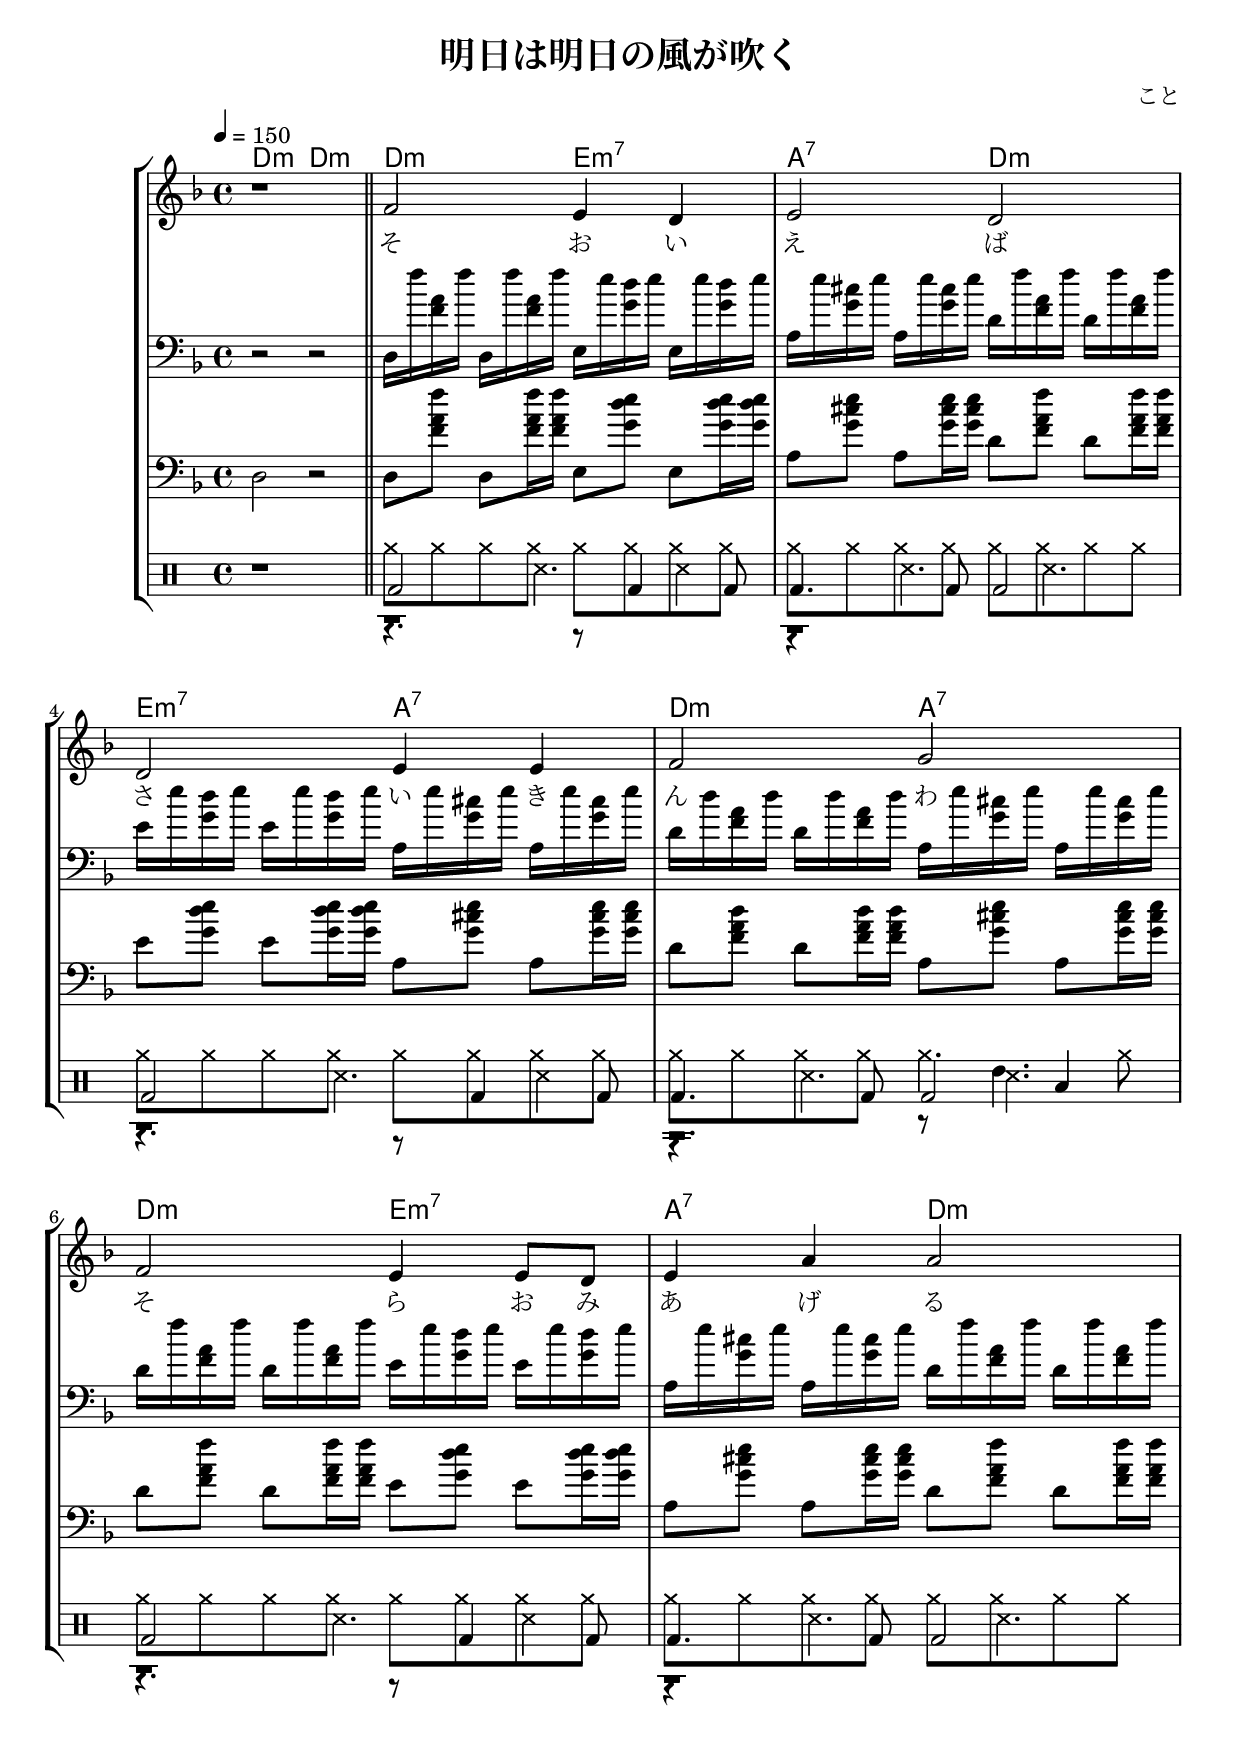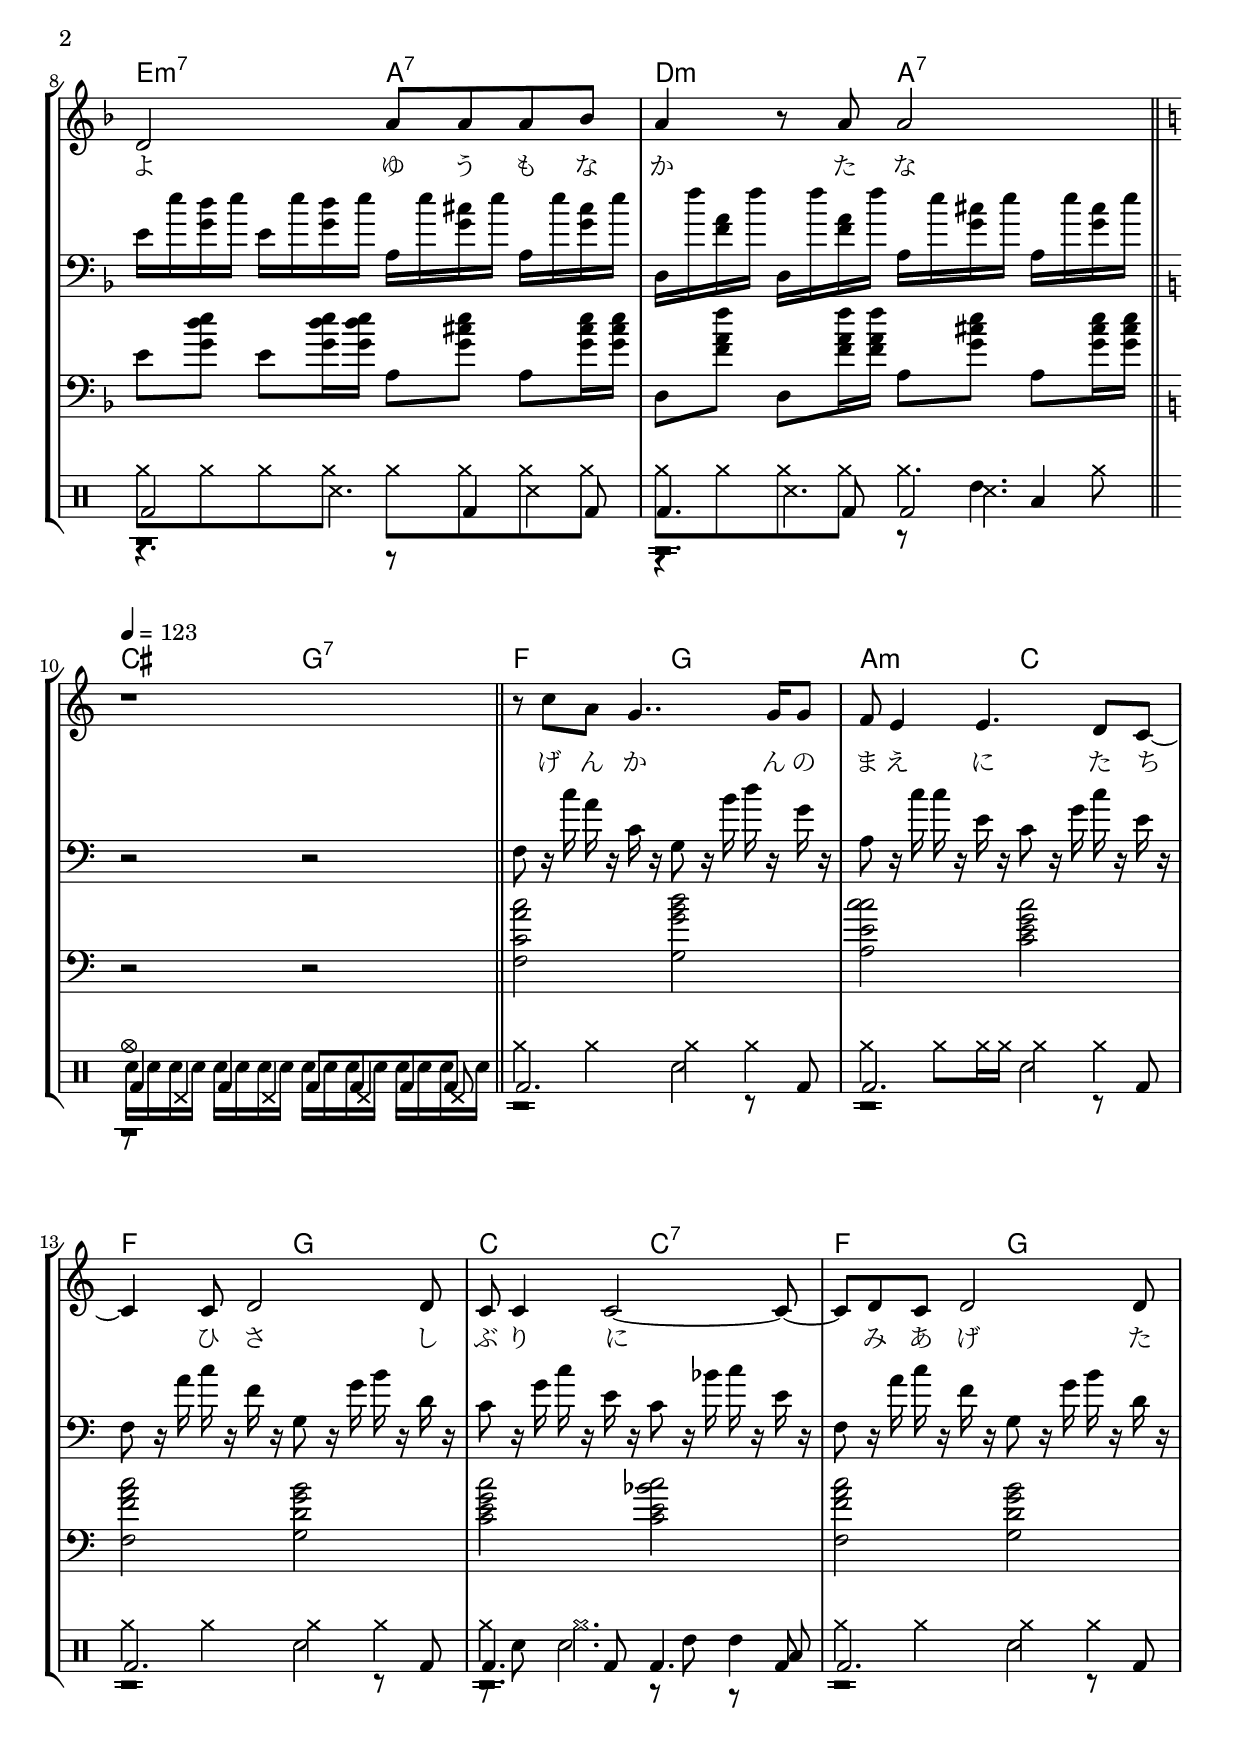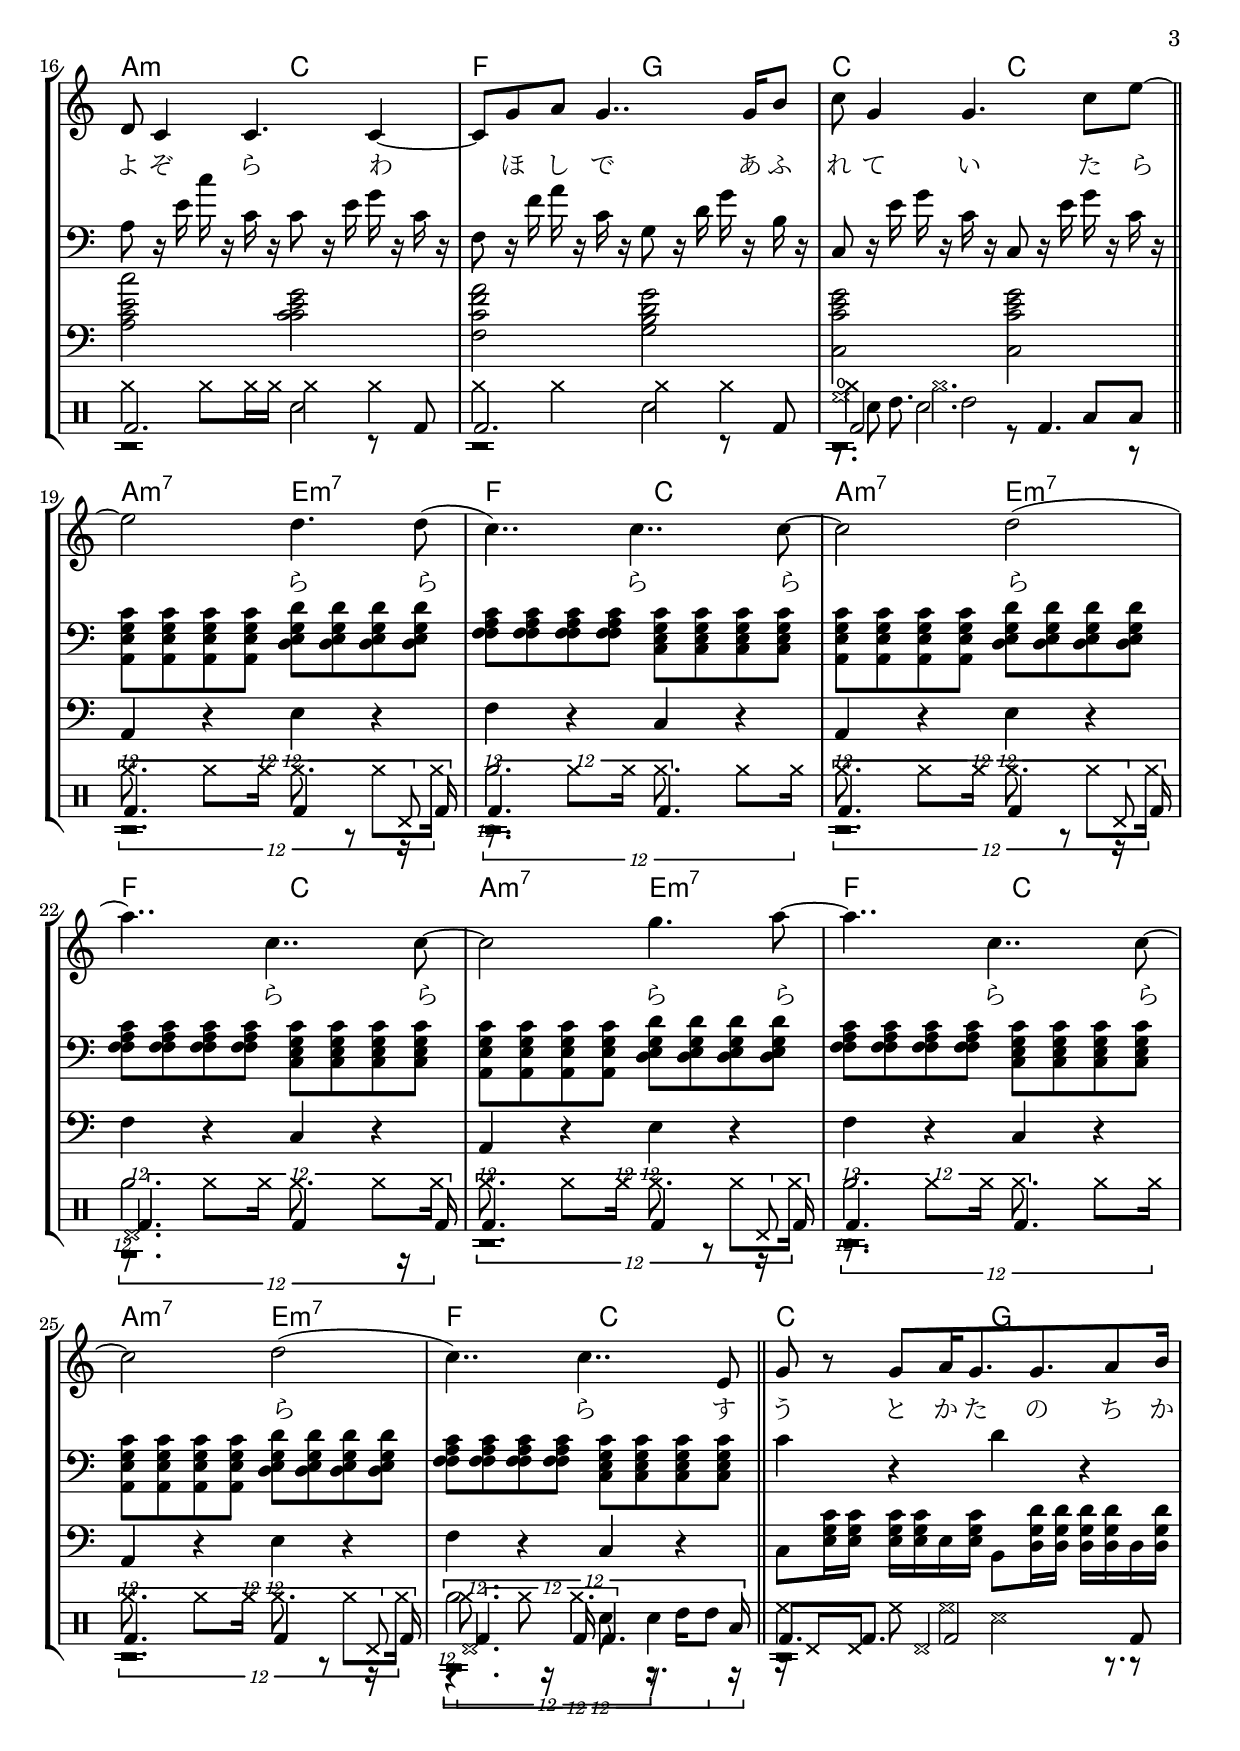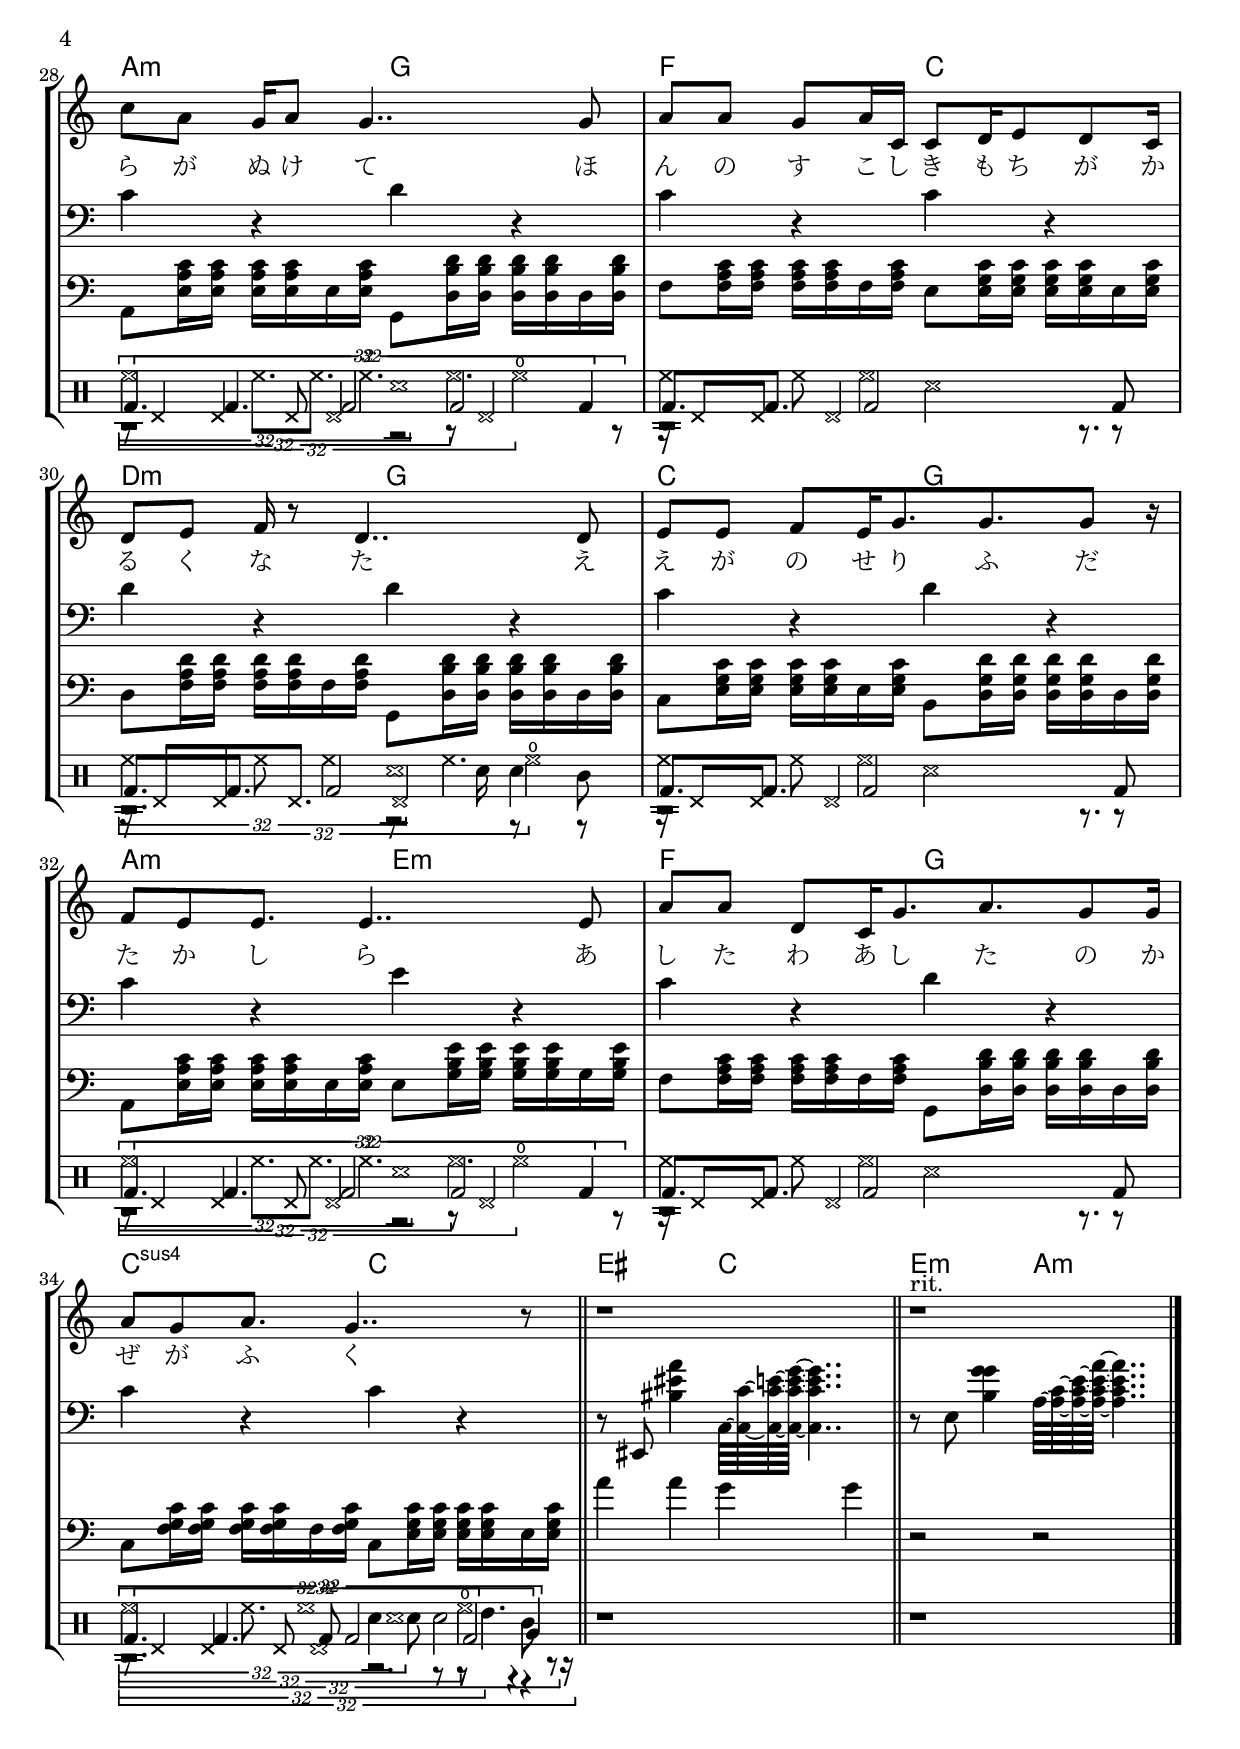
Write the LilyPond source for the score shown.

\version "2.12.1"

\header {
	title = \markup {明日は明日の風が吹く}
	composer = \markup \center-column {こと}
}

harmony = \chordmode {
	d2:m d:m 

	d:m e:m7 a:7 d:m e:m7 a:7 d:m a:7 d:m e:m7 a:7 d:m e:m7 a:7 d:m a:7 

	cis g:7 

	f g a:m c f g c c:7 f g a:m c f g c c 

	a:min7 e:min7 f c a:min7 e:min7 f c a:min7 e:min7 f c a:min7 e:min7 f c 

	c g a:m g f c d:m g c g a:m e:m f g c:sus4 c 

	eis c 

	e:m a:m 
}

melody = {
	\key f \major
	\tempo 4 = 150
	r1   
	\set Staff.midiInstrument = #"fss0.34"
	\set Staff.midiMinimumVolume = #0.7
	\set Staff.midiMaximumVolume = #0.9
	f'2  e'4  d'4 
	e'2  d'2 
	d'2  e'4  e'4 
	f'2  g'2 
	f'2  e'4  e'8  d'8 
	e'4  a'4  a'2 
	d'2  a'8  a'8  a'8  bes'8 
	a'4  r8  a'8  a'2
	\key c \major
	\tempo 4 = 123
	r1   
	\set Staff.midiInstrument = #"fss0.34"
	\set Staff.midiMinimumVolume = #0.7
	\set Staff.midiMaximumVolume = #0.9
	r8 c''8  a'8  g'4..  g'16  g'8 
	f'8  e'4  e'4.  d'8  c'8~ 
	c'4  c'8  d'2  d'8 
	c'8  c'4  c'2~c'8~ 
	c'8  d'8  c'8  d'2  d'8 
	d'8  c'4  c'4.  c'4~ 
	c'8  g'8  a'8  g'4..  g'16  b'8 
	c''8  g'4  g'4.  c''8  	\set Staff.midiInstrument = #"Music box"
	\set Staff.midiMinimumVolume = #0.7
	\set Staff.midiMaximumVolume = #0.9
	e''8~ 
	e''2  d''4.  d''8 
	(c''4..)  c''4..  c''8~ 
	c''2  d''2 
	(a''4..)  c''4..  c''8~ 
	c''2  g''4.  a''8~ 
	a''4..  c''4..  c''8~ 
	c''2  d''2 
	(c''4..)  c''4..  	\set Staff.midiInstrument = #"fss0.34"
	\set Staff.midiMinimumVolume = #0.7
	\set Staff.midiMaximumVolume = #0.9
	e'8 
	g'8  r8  g'8  a'16  g'8.  g'8.  a'8  b'16 
	c''8  a'8  g'16  a'8  g'4..  g'8 
	a'8  a'8  g'8  a'16  c'16  c'8  d'16  e'8  d'8  c'16 
	d'8  e'8  f'16  r8  d'4..  d'8 
	e'8  e'8  f'8  e'16  g'8.  g'8.  g'8  r16 
	f'8  e'8  e'8.  e'4..  e'8 
	a'8  a'8  d'8  c'16  g'8.  a'8.  g'8  g'16 
	a'8  g'8  a'8.  g'4..  	r8 	r1   
	r1^"rit." \bar "|."
}

words = \lyricmode {
	
	そ  お  い  え  ば  さ  い  き  ん  わ  そ  ら  お  み  あ  げ  る  よ  ゆ  う  も  な  か  た  な  
	
	げ  ん  か  ん  の  ま  え  に  た  ち  ひ  さ  し  ぶ  り  に  み  あ  げ  た  よ  ぞ  ら  わ  ほ  し  で  あ  ふ  れ  て  い  た  
	ら  ら  ら  ら  ら  ら  ら  ら  ら  ら  ら  ら  ら  ら  
	す  う  と  か  た  の  ち  か  ら  が  ぬ  け  て  ほ  ん  の  す  こ  し  き  も  ち  が  か  る  く  な  た  え  え  が  の  せ  り  ふ  だ  た  か  し  ら  あ  し  た  わ  あ  し  た  の  か  ぜ  が  ふ  く  
	
	
}

tempochange = {
	\tempo 4 = 150
	r1 \bar "||"
	\tempo 4 = 150
	r1 | r1 | r1 | r1 | r1 | r1 | r1 | r1 \bar "||"
	\tempo 4 = 123
	r1 \bar "||"
	\tempo 4 = 123
	r1 | r1 | r1 | r1 | r1 | r1 | r1 | r1 \bar "||"
	\tempo 4 = 123
	r1 | r1 | r1 | r1 | r1 | r1 | r1 | r1 \bar "||"
	\tempo 4 = 123
	r1 | r1 | r1 | r1 | r1 | r1 | r1 | r1 \bar "||"
	\tempo 4 = 123
	r1 \bar "||"
	\tempo 4 = 123
	\tempo 4 = 92 r2 \tempo 4 = 82 r2 \bar "|."
}

mainacc = {
	\clef bass
	\set Staff.midiInstrument = #"Acoustic grand"
	\set Staff.midiMinimumVolume = #0.3
	\set Staff.midiMaximumVolume = #0.6
	\key f \major
	\tempo 4 = 150
	r2
	r2
	\bar "||"

	\set Staff.midiInstrument = #"Percussive Organ"
	\set Staff.midiMinimumVolume = #0.3
	\set Staff.midiMaximumVolume = #0.6
	d16 f'' <a' f'> f'' d f'' <a' f'> f''
	e16 e'' <g' d''> e'' e e'' <g' d''> e''
	a16 e'' <g' cis''> e'' a e'' <g' cis''> e''
	d'16 f'' <f' a'> f'' d' f'' <f' a'> f''
	e'16 e'' <g' d''> e'' e' e'' <g' d''> e''
	a16 e'' <g' cis''> e'' a e'' <g' cis''> e''
	d'16 d'' <f' a'> d'' d' d'' <f' a'> d''
	a16 e'' <g' cis''> e'' a e'' <g' cis''> e''
	d'16 f'' <f' a'> f'' d' f'' <f' a'> f''
	e'16 e'' <g' d''> e'' e' e'' <g' d''> e''
	a16 e'' <g' cis''> e'' a e'' <g' cis''> e''
	d'16 f'' <f' a'> f'' d' f'' <f' a'> f''
	e'16 e'' <g' d''> e'' e' e'' <g' d''> e''
	a16 e'' <g' cis''> e'' a e'' <g' cis''> e''
	d16 f'' <f' a'> f'' d f'' <f' a'> f''
	a16 e'' <g' cis''> e'' a e'' <g' cis''> e''
	\bar "||"

	\set Staff.midiInstrument = #"Acoustic grand"
	\set Staff.midiMinimumVolume = #0.3
	\set Staff.midiMaximumVolume = #0.6
	\key c \major
	\tempo 4 = 123
	r2
	r2
	\bar "||"

	\set Staff.midiInstrument = #"Acoustic Guitar (nylon)"
	\set Staff.midiMinimumVolume = #0.3
	\set Staff.midiMaximumVolume = #0.6
	f8r16c''16a'16r16c'16r16
	g8r16b'16d''16r16g'16r16
	a8r16c''16c''16r16e'16r16
	c'8r16g'16c''16r16e'16r16
	f8r16a'16c''16r16f'16r16
	g8r16g'16b'16r16d'16r16
	c'8r16g'16c''16r16e'16r16
	c'8r16bes'16c''16r16e'16r16
	f8r16a'16c''16r16f'16r16
	g8r16g'16b'16r16d'16r16
	a8r16e'16c''16r16c'16r16
	c'8r16e'16g'16r16c'16r16
	f8r16f'16a'16r16c'16r16
	g8r16d'16g'16r16b16r16
	c8r16e'16g'16r16c'16r16
	c8r16e'16g'16r16c'16r16
	\bar "||"

	\set Staff.midiInstrument = #"Synth Bass 1"
	\set Staff.midiMinimumVolume = #0.3
	\set Staff.midiMaximumVolume = #0.6
	<a, e g c'>8 <a, e g c'>8 <a, e g c'>8 <a, e g c'>8
	<e d g d'>8 <e d g d'>8 <e d g d'>8 <e d g d'>8
	<f f a c'>8 <f f a c'>8 <f f a c'>8 <f f a c'>8
	<c e g c'>8 <c e g c'>8 <c e g c'>8 <c e g c'>8
	<a, e g c'>8 <a, e g c'>8 <a, e g c'>8 <a, e g c'>8
	<e d g d'>8 <e d g d'>8 <e d g d'>8 <e d g d'>8
	<f f a c'>8 <f f a c'>8 <f f a c'>8 <f f a c'>8
	<c e g c'>8 <c e g c'>8 <c e g c'>8 <c e g c'>8
	<a, e g c'>8 <a, e g c'>8 <a, e g c'>8 <a, e g c'>8
	<e d g d'>8 <e d g d'>8 <e d g d'>8 <e d g d'>8
	<f f a c'>8 <f f a c'>8 <f f a c'>8 <f f a c'>8
	<c e g c'>8 <c e g c'>8 <c e g c'>8 <c e g c'>8
	<a, e g c'>8 <a, e g c'>8 <a, e g c'>8 <a, e g c'>8
	<e d g d'>8 <e d g d'>8 <e d g d'>8 <e d g d'>8
	<f f a c'>8 <f f a c'>8 <f f a c'>8 <f f a c'>8
	<c e g c'>8 <c e g c'>8 <c e g c'>8 <c e g c'>8
	\bar "||"

	\set Staff.midiInstrument = #"Whistle"
	\set Staff.midiMinimumVolume = #0.3
	\set Staff.midiMaximumVolume = #0.6
	c'4 r4
	d'4 r4
	c'4 r4
	d'4 r4
	c'4 r4
	c'4 r4
	d'4 r4
	d'4 r4
	c'4 r4
	d'4 r4
	c'4 r4
	e'4 r4
	c'4 r4
	d'4 r4
	c'4 r4
	c'4 r4
	\bar "||"

	\set Staff.midiInstrument = #"Slap Bass 1"
	\set Staff.midiMinimumVolume = #0.3
	\set Staff.midiMaximumVolume = #0.6
	r8 eis,8 <bis eis' a'>4
	c64~ <c~ c'~> <c~ c'~ e'~> <c c' e' g'>~ <c c' e' g'>4..
	\bar "||"

	\set Staff.midiInstrument = #"Slap Bass 1"
	\set Staff.midiMinimumVolume = #0.3
	\set Staff.midiMaximumVolume = #0.6
	r8 e8 <b g' g'>4
	a64~ <a~ c'~> <a~ c'~ e'~> <a c' e' a'>~ <a c' e' a'>4..
	\bar "|."
}

subacc = {
	\clef bass
	\set Staff.midiInstrument = #"Breath Noise"
	\set Staff.midiMinimumVolume = #0.3
	\set Staff.midiMaximumVolume = #0.6
	\key f \major
	\tempo 4 = 150
	d2
	r2
	\bar "||"

	\set Staff.midiInstrument = #"Lead 1 (square)"
	\set Staff.midiMinimumVolume = #0.3
	\set Staff.midiMaximumVolume = #0.6
	d8 <a' f' f''> d <a' f' f''>16 <a' f' f''>
	e8 <g' d'' e''> e <g' d'' e''>16 <g' d'' e''>
	a8 <g' cis'' e''> a <g' cis'' e''>16 <g' cis'' e''>
	d'8 <f' a' f''> d' <f' a' f''>16 <f' a' f''>
	e'8 <g' d'' e''> e' <g' d'' e''>16 <g' d'' e''>
	a8 <g' cis'' e''> a <g' cis'' e''>16 <g' cis'' e''>
	d'8 <f' a' d''> d' <f' a' d''>16 <f' a' d''>
	a8 <g' cis'' e''> a <g' cis'' e''>16 <g' cis'' e''>
	d'8 <f' a' f''> d' <f' a' f''>16 <f' a' f''>
	e'8 <g' d'' e''> e' <g' d'' e''>16 <g' d'' e''>
	a8 <g' cis'' e''> a <g' cis'' e''>16 <g' cis'' e''>
	d'8 <f' a' f''> d' <f' a' f''>16 <f' a' f''>
	e'8 <g' d'' e''> e' <g' d'' e''>16 <g' d'' e''>
	a8 <g' cis'' e''> a <g' cis'' e''>16 <g' cis'' e''>
	d8 <f' a' f''> d <f' a' f''>16 <f' a' f''>
	a8 <g' cis'' e''> a <g' cis'' e''>16 <g' cis'' e''>
	\bar "||"

	\set Staff.midiInstrument = #"Acoustic grand"
	\set Staff.midiMinimumVolume = #0.3
	\set Staff.midiMaximumVolume = #0.6
	\key c \major
	\tempo 4 = 123
	r2
	r2
	\bar "||"

	\set Staff.midiInstrument = #"String Ensemble 1"
	\set Staff.midiMinimumVolume = #0.3
	\set Staff.midiMaximumVolume = #0.6
	<f c' c'' a'>2
	<g g' b' d''>2
	<a e' c'' c''>2
	<c' e' g' c''>2
	<f f' a' c''>2
	<g d' g' b'>2
	<c' e' g' c''>2
	<c' e' bes' c''>2
	<f f' a' c''>2
	<g d' g' b'>2
	<a c' e' c''>2
	<c' c' e' g'>2
	<f c' f' a'>2
	<g b d' g'>2
	<c c' e' g'>2
	<c c' e' g'>2
	\bar "||"

	\set Staff.midiInstrument = #"FX 2 (soundtrack)"
	\set Staff.midiMinimumVolume = #0.3
	\set Staff.midiMaximumVolume = #0.6
	a,4 r4
	e4 r4
	f4 r4
	c4 r4
	a,4 r4
	e4 r4
	f4 r4
	c4 r4
	a,4 r4
	e4 r4
	f4 r4
	c4 r4
	a,4 r4
	e4 r4
	f4 r4
	c4 r4
	\bar "||"

	\set Staff.midiInstrument = #"Electric Guitar (muted)"
	\set Staff.midiMinimumVolume = #0.3
	\set Staff.midiMaximumVolume = #0.6
	c8 <e g c'>16 <e g c'>16   <e g c'>16 <e g c'>16   e16 <e g c'>16
	b,8 <d g d'>16 <d g d'>16   <d g d'>16 <d g d'>16   d16 <d g d'>16
	a,8 <e a c'>16 <e a c'>16   <e a c'>16 <e a c'>16   e16 <e a c'>16
	g,8 <d b d'>16 <d b d'>16   <d b d'>16 <d b d'>16   d16 <d b d'>16
	f8 <f a c'>16 <f a c'>16   <f a c'>16 <f a c'>16   f16 <f a c'>16
	e8 <e g c'>16 <e g c'>16   <e g c'>16 <e g c'>16   e16 <e g c'>16
	d8 <f a d'>16 <f a d'>16   <f a d'>16 <f a d'>16   f16 <f a d'>16
	g,8 <d b d'>16 <d b d'>16   <d b d'>16 <d b d'>16   d16 <d b d'>16
	c8 <e g c'>16 <e g c'>16   <e g c'>16 <e g c'>16   e16 <e g c'>16
	b,8 <d g d'>16 <d g d'>16   <d g d'>16 <d g d'>16   d16 <d g d'>16
	a,8 <e a c'>16 <e a c'>16   <e a c'>16 <e a c'>16   e16 <e a c'>16
	e8 <g b e'>16 <g b e'>16   <g b e'>16 <g b e'>16   g16 <g b e'>16
	f8 <f a c'>16 <f a c'>16   <f a c'>16 <f a c'>16   f16 <f a c'>16
	g,8 <d b d'>16 <d b d'>16   <d b d'>16 <d b d'>16   d16 <d b d'>16
	c8 <f g c'>16 <f g c'>16   <f g c'>16 <f g c'>16   f16 <f g c'>16
	c8 <e g c'>16 <e g c'>16   <e g c'>16 <e g c'>16   e16 <e g c'>16
	\bar "||"

	\set Staff.midiInstrument = #"Ocarina"
	\set Staff.midiMinimumVolume = #0.3
	\set Staff.midiMaximumVolume = #0.6
	a'4 a'4
	g'4 g'4
	\bar "||"

	\set Staff.midiInstrument = #"Acoustic grand"
	\set Staff.midiMinimumVolume = #0.3
	\set Staff.midiMaximumVolume = #0.6
	r2
	r2
	\bar "|."
}

percA = {
	\drummode {
	r1 \bar "||"
	bd2 r8 bd4 bd8  |bd4. bd8 bd2  |bd2 r8 bd4 bd8  |bd4. bd8 bd2  |bd2 r8 bd4 bd8  |bd4. bd8 bd2  |bd2 r8 bd4 bd8  |bd4. bd8 bd2  \bar "||"
	r1  \bar "||"
	cymr4 cymr4 cymr4 cymr4  |cymr4 cymr8 cymr16 cymr16 cymr4 cymr4  |cymr4 cymr4 cymr4 cymr4  |cymr4 cymr2.  |cymr4 cymr4 cymr4 cymr4  |cymr4 cymr8 cymr16 cymr16 cymr4 cymr4  |cymr4 cymr4 cymr4 cymr4  |cymr4 cymr2.  \bar "||"
	\times 16/12{ cymr8. cymr8 cymr16 cymr8. cymr8 cymr16 } |\times 16/12{ r8. cymr8 cymr16 cymr8. cymr8 cymr16 } |\times 16/12{ cymr8. cymr8 cymr16 cymr8. cymr8 cymr16 } |\times 16/12{ r8. cymr8 cymr16 cymr8. cymr8 cymr16 } |\times 16/12{ cymr8. cymr8 cymr16 cymr8. cymr8 cymr16 } |\times 16/12{ r8. cymr8 cymr16 cymr8. cymr8 cymr16 } |\times 16/12{ cymr8. cymr8 cymr16 cymr8. cymr8 cymr16 } |\times 16/12{ cymr8. cymr8 cymr4. r16 } \bar "||"
	hh4 hh8 hh2 r8  |\times 16/32{ hh2 hh8. hh8. hh4. hh2. } |hh4 hh8 hh2 r8  |hh4 hh8 hh4 hh4.  |hh4 hh8 hh2 r8  |\times 16/32{ hh2 hh8. hh8. hh4. hh2. } |hh4 hh8 hh2 r8  |\times 16/32{ hh2 hh8. hh1 r4 r16 } \bar "||"
	r1 \bar "||"
	r1 \bar "|."
	}
}

percB = {
	\drummode {
	r1 \bar "||"
	r4. ss4. ss4  |r4 ss4. ss4.  |r4. ss4. ss4  |r4 ss4. ss4.  |r4. ss4. ss4  |r4 ss4. ss4.  |r4. ss4. ss4  |r4 ss4. ss4.  \bar "||"
	sn16 sn16 sn16 sn16 sn16 sn16 sn16 sn16 sn16 sn16 sn16 sn16 sn16 sn16 sn16 sn16  \bar "||"
	r2 sn2  |r2 sn2  |r2 sn2  |r8 sn8 sn2.  |r2 sn2  |r2 sn2  |r2 sn2  |r8 sn8 sn2.  \bar "||"
	\times 16/12{ r2 r8 hhp8 } |\times 16/12{ r2. } |\times 16/12{ r2 r8 hhp8 } |\times 16/12{ hhp2. } |\times 16/12{ r2 r8 hhp8 } |\times 16/12{ r2. } |\times 16/12{ r2 r8 hhp8 } |\times 16/12{ hhp2. } \bar "||"
	r16 hhp8 hhp8 hhp2 r8.  |\times 16/32{ r8 hhp4 hhp4 hhp8 hhp2 r8 hhp2 r8 } |r16 hhp8 hhp8 hhp2 r8.  |r16 hhp8 hhp8 hhp8. hhp2  |r16 hhp8 hhp8 hhp2 r8.  |\times 16/32{ r8 hhp4 hhp4 hhp8 hhp2 r8 hhp2 r8 } |r16 hhp8 hhp8 hhp2 r8.  |\times 16/32{ r8 hhp4 hhp4 hhp8 hhp1 r4 } \bar "||"
	r1 \bar "||"
	r1 \bar "|."
	}
}

percC = {
	\drummode {
	r1 \bar "||"
	cymr8 cymr8 cymr8 cymr8 cymr8 cymr8 cymr8 cymr8  |cymr8 cymr8 cymr8 cymr8 cymr8 cymr8 cymr8 cymr8  |cymr8 cymr8 cymr8 cymr8 cymr8 cymr8 cymr8 cymr8  |cymr8 cymr8 cymr8 cymr8 cymr4. cymr8  |cymr8 cymr8 cymr8 cymr8 cymr8 cymr8 cymr8 cymr8  |cymr8 cymr8 cymr8 cymr8 cymr8 cymr8 cymr8 cymr8  |cymr8 cymr8 cymr8 cymr8 cymr8 cymr8 cymr8 cymr8  |cymr8 cymr8 cymr8 cymr8 cymr4. cymr8  \bar "||"
	bd4 bd4 bd8 bd8 bd8 bd8  \bar "||"
	bd2. r8 bd8  |bd2. r8 bd8  |bd2. r8 bd8  |bd4. bd8 bd4. bd8  |bd2. r8 bd8  |bd2. r8 bd8  |bd2. r8 bd8  |bd2 r8 bd4.  \bar "||"
	\times 16/12{ bd4. bd4 r16 bd16 } |\times 16/12{ bd4. bd4. } |\times 16/12{ bd4. bd4 r16 bd16 } |\times 16/12{ bd4. bd4 r16 bd16 } |\times 16/12{ bd4. bd4 r16 bd16 } |\times 16/12{ bd4. bd4. } |\times 16/12{ bd4. bd4 r16 bd16 } |\times 16/12{ bd4 r16 bd16 bd4. } \bar "||"
	r1  |\times 16/32{ r1 r2 hho2 } |r1  |\times 16/32{ r1 r2 hho2 } |r1  |\times 16/32{ r1 r2 hho2 } |r1  |\times 16/32{ r1 r2 hho2 } \bar "||"
	r1 \bar "||"
	r1 \bar "|."
	}
}

percD = {
	\drummode {
	r1 \bar "||"
	r1 |r1 |r1 |r2. toml4  |r1 |r1 |r1 |r2. toml4  \bar "||"
	r8 hhp4 hhp4 hhp4 hhp8  \bar "||"
	r1 |r1 |r1 |r2 r8 tommh8 tommh4  |r1 |r1 |r1 |r8. tommh8. tommh2 r8  \bar "||"
	\times 16/12{ r2. } |\times 16/12{ rb2. } |\times 16/12{ r2. } |\times 16/12{ rb2. } |\times 16/12{ r2. } |\times 16/12{ rb2. } |\times 16/12{ r2. } |\times 16/12{ rb2. } \bar "||"
	bd8. bd8. bd2 bd8  |\times 16/32{ bd4. bd4. bd2 bd2 bd4 } |bd8. bd8. bd2 bd8  |bd8. bd8. bd2 r8  |bd8. bd8. bd2 bd8  |\times 16/32{ bd4. bd4. bd2 bd2 bd4 } |bd8. bd8. bd2 bd8  |\times 16/32{ bd4. bd4. bd8 bd2 r8 bd2 } \bar "||"
	r1 \bar "||"
	r1 \bar "|."
	}
}

percE = {
	\drummode {
	r1 \bar "||"
	r1 |r1 |r1 |r2 r8 tommh4.  |r1 |r1 |r1 |r2 r8 tommh4.  \bar "||"
	cymc1  \bar "||"
	r1 |r1 |r1 |r2. r8 toml8  |r1 |r1 |r1 |r2. toml8 toml8  \bar "||"
	r1 |r1 |r1 |r1 |r1 |r1 |r1 |\times 16/12{ r4. sn8 sn4 } \bar "||"
	r2 ss2  |\times 16/32{ r1 ss1 } |r2 ss2  |\times 16/32{ r1 ss1 } |r2 ss2  |\times 16/32{ r1 ss1 } |r2 ss2  |\times 16/32{ r1 ss1 } \bar "||"
	r1 \bar "||"
	r1 \bar "|."
	}
}

percF = {
	\drummode {
	r1 \bar "||"
	r1 | r1 | r1 | r1 | r1 | r1 | r1 | r1 \bar "||"
	r1 \bar "||"
	r1 |r1 |r1 |r1 |r1 |r1 |r1 |hho1  \bar "||"
	r1 |r1 |r1 |r1 |r1 |r1 |r1 |\times 16/12{ r2 r16 tommh16 tommh8 } \bar "||"
	r1 |r1 |r1 |r2 r8. sn16 sn4  |r1 |r1 |r1 |\times 16/32{ r1 sn4 sn8 sn2 r8 } \bar "||"
	r1 \bar "||"
	r1 \bar "|."
	}
}

percG = {
	\drummode {
	r1 \bar "||"
	r1 | r1 | r1 | r1 | r1 | r1 | r1 | r1 \bar "||"
	r1 \bar "||"
	r1 | r1 | r1 | r1 | r1 | r1 | r1 | r1 \bar "||"
	r1 |r1 |r1 |r1 |r1 |r1 |r1 |\times 16/12{ r2 r8. toml16 } \bar "||"
	r1 |r1 |r1 |r2. r8 tomml8  |r1 |r1 |r1 |r2. r8 tomml8  \bar "||"
	r1 \bar "||"
	r1 \bar "|."
	}
}

percH = {
	\drummode {
	r1 \bar "||"
	r1 | r1 | r1 | r1 | r1 | r1 | r1 | r1 \bar "||"
	r1 \bar "||"
	r1 | r1 | r1 | r1 | r1 | r1 | r1 | r1 \bar "||"
	r1 | r1 | r1 | r1 | r1 | r1 | r1 | r1 \bar "||"
	r1 |r1 |r1 |r1 |r1 |r1 |r1 |\times 16/32{ r1 r2 r8 tommh4. } \bar "||"
	r1 \bar "||"
	r1 \bar "|."
	}
}

percI = {
	\drummode {
	r1 \bar "||"
	r1 | r1 | r1 | r1 | r1 | r1 | r1 | r1 \bar "||"
	r1 \bar "||"
	r1 | r1 | r1 | r1 | r1 | r1 | r1 | r1 \bar "||"
	r1 | r1 | r1 | r1 | r1 | r1 | r1 | r1 \bar "||"
	r1 |r1 |r1 |r1 |r1 |r1 |r1 |\times 16/32{ r1 r2. tomfh4 } \bar "||"
	r1 \bar "||"
	r1 \bar "|."
	}
}

\score {
	<<
		\new StaffGroup <<
			\new ChordNames {\harmony}
			\new Voice = "melody" {\melody}
			\new Lyrics \lyricsto "melody" \words
			\new Staff = "mainacc" {\mainacc}
			\new Staff = "subacc" {\subacc}
			\new DrumStaff <<
				\new DrumVoice {\percA}
				\new DrumVoice {\percB}
				\new DrumVoice {\percC}
				\new DrumVoice {\percD}
				\new DrumVoice {\percE}
				\new DrumVoice {\percF}
				\new DrumVoice {\percG}
				\new DrumVoice {\percH}
				\new DrumVoice {\percI}
			>>
		>>
	>>
	\layout { }
}
